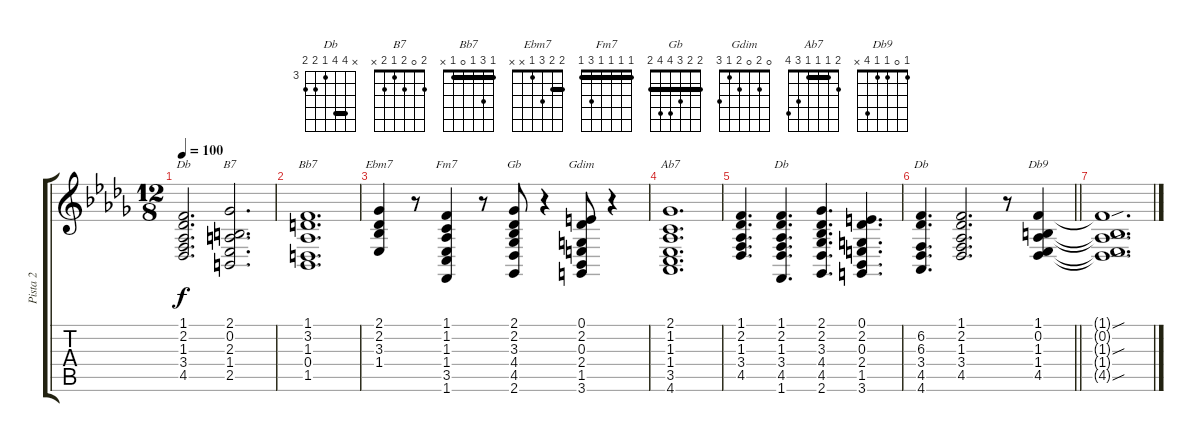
\track ("Pista 2" "Pista 2") {instrument acousticgrandpiano}
\staff {score tabs}
\tuning (E4 B3 G3 D3 A2 E2) {hide}
\chord ("Db" 1 2 1 3 4 x) {barre 1}
\chord ("B7" 2 0 2 1 2 x)
\chord ("Bb7" 1 3 1 0 1 x) {barre 1}
\chord ("Ebm7" 2 2 3 1 x x) {barre 2}
\chord ("Fm7" 1 1 1 1 3 1) {barre 1}
\chord ("Gb" 2 2 3 4 4 2) {barre 2}
\chord ("Gdim" 0 2 0 2 1 3)
\chord ("Ab7" 2 1 1 1 3 4) {barre 1}
\chord ("Db" 1 2 1 3 4 1) {barre 1}
\chord ("Db" x 6 6 3 4 4) {firstfret 3 barre 6}
\chord ("Db9" 1 0 1 1 4 x)
\ts (12 8)
\tempo 100
\clef g2
\ks db
(1.1 2.2 1.3 3.4 4.5).2{d ch "Db" dy f} (2.1 0.2 2.3 1.4 2.5).2{d ch "B7"} |
(1.1 3.2 1.3 0.4 1.5).1{d ch "Bb7"} |
(2.1 2.2 3.3 1.4).4{ch "Ebm7"} r.8 (1.1 1.2 1.3 1.4 3.5 1.6).4{ch "Fm7"} r.8 (2.1 2.2 3.3 4.4 4.5 2.6).8{ch "Gb"} r.4 (0.1 2.2 0.3 2.4 1.5 3.6).8{ch "Gdim"} r.4 |
(2.1 1.2 1.3 1.4 3.5 4.6).1{d ch "Ab7"} |
(1.1 2.2 1.3 3.4 4.5).4{d} (1.1 2.2 1.3 3.4 4.5 1.6).4{d ch "Db"} (2.1 2.2 3.3 4.4 4.5 2.6).4{d} (0.1 2.2 0.3 2.4 1.5 3.6).4{d} |
\barLineRight lightlight
(6.2 6.3 3.4 4.5 4.6).4{d ch "Db"} (1.1 2.2 1.3 3.4 4.5).2{d} r.8 (1.1 0.2 1.3 1.4 4.5).4{ch "Db9"} |
(1.1{sou t} 0.2{t} 1.3{sou t} 1.4{t} 4.5{sou t}).1{d}
